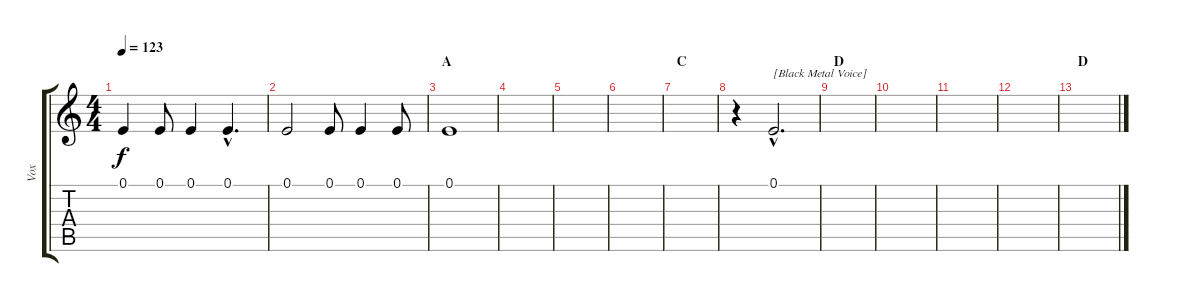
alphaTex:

\track ("Vox" "Vox") {instrument oboe}
\staff {score tabs}
\tuning (E4 B3 G3 D3 A2 E2) {hide}
\ts (4 4)
\tempo 123
\clef g2
\ks c
0.1.4{dy f instrument gunshot} 0.1.8 0.1.4 0.1{hac}.4{d} |
0.1.2{instrument gunshot} 0.1.8 0.1.4 0.1.8 |
\section ("" "A")
0.1.1{instrument gunshot} |
|
|
|
\section ("" "C")
|
r.4 0.1{hac}.2{d txt "[Black Metal Voice]" instrument gunshot} |
\section ("" "D")
|
|
|
|
\section ("" "D")
